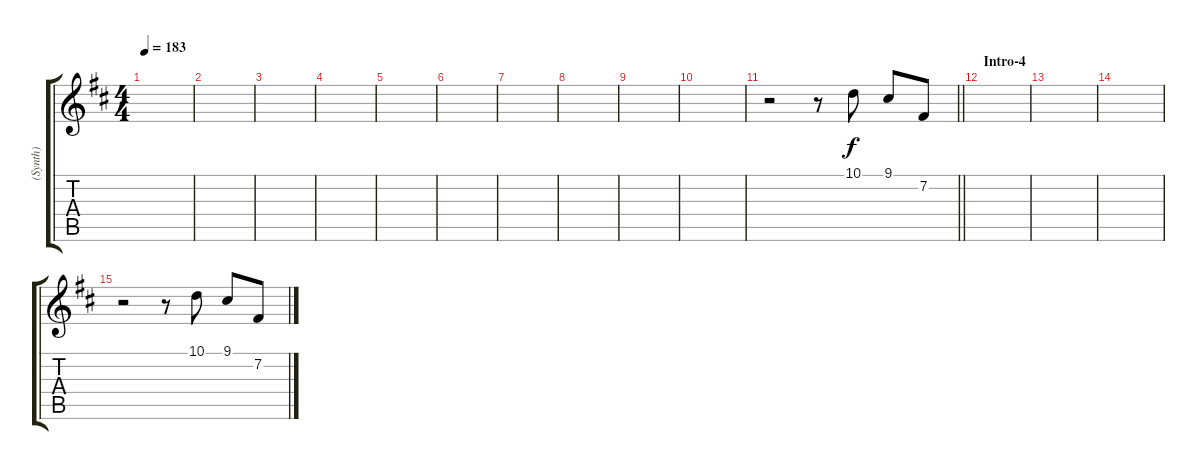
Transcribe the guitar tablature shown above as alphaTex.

\track ("(Synth)" "(Synth)") {instrument vibraphone}
\staff {score tabs}
\tuning (E4 B3 G3 D3 A2 E2) {hide}
\ts (4 4)
\tempo 183
\clef g2
\ks d
|
|
|
|
|
|
|
|
|
|
\barLineRight lightlight
r.2 r.8 10.1.8 9.1.8 7.2.8 |
\section ("" "Intro-4")
|
|
|
r.2 r.8 10.1.8 9.1.8 7.2.8
